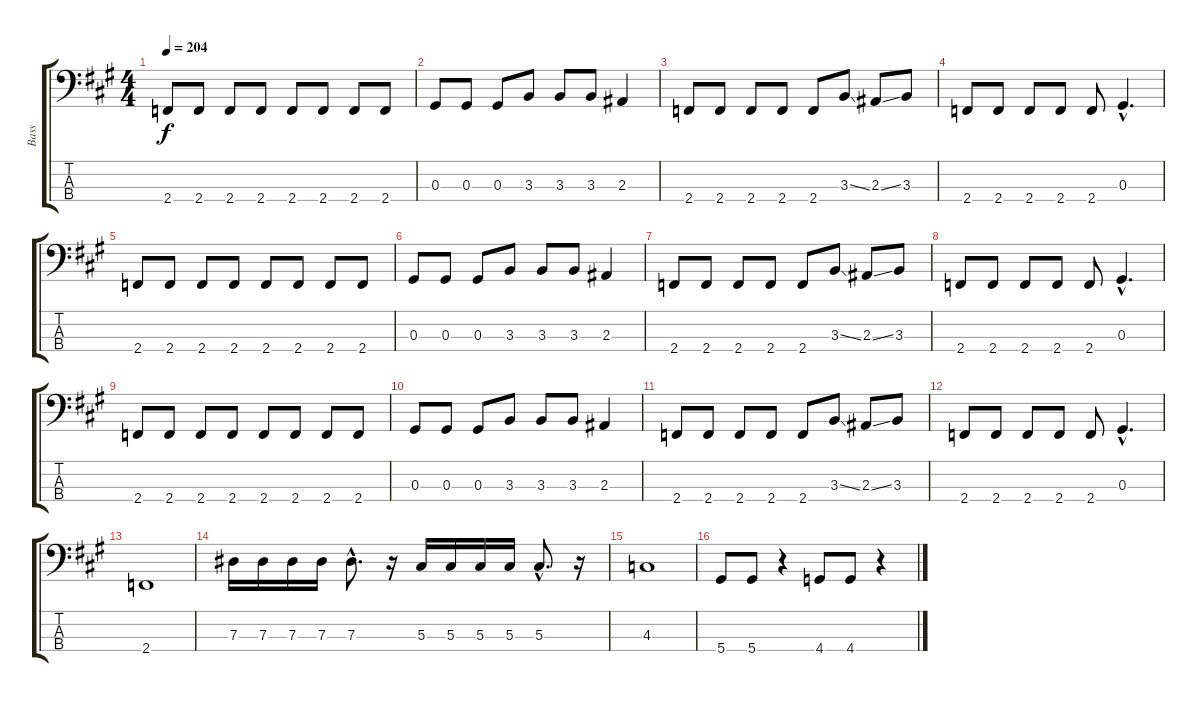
\track ("Bass" "Bass") {instrument electricbassfinger}
\staff {score tabs}
\tuning (Gb2 Db2 Ab1 Eb1) {hide}
\ts (4 4)
\tempo 204
\clef f4
\ks a
2.4.8{dy f} 2.4.8 2.4.8 2.4.8 2.4.8 2.4.8 2.4.8 2.4.8 |
0.3.8 0.3.8 0.3.8 3.3.8 3.3.8 3.3.8 2.3.4 |
2.4.8 2.4.8 2.4.8 2.4.8 2.4.8 3.3{ss}.8 2.3{ss}.8 3.3.8 |
2.4.8 2.4.8 2.4.8 2.4.8 2.4.8 0.3{hac}.4{d} |
2.4.8 2.4.8 2.4.8 2.4.8 2.4.8 2.4.8 2.4.8 2.4.8 |
0.3.8 0.3.8 0.3.8 3.3.8 3.3.8 3.3.8 2.3.4 |
2.4.8 2.4.8 2.4.8 2.4.8 2.4.8 3.3{ss}.8 2.3{ss}.8 3.3.8 |
2.4.8 2.4.8 2.4.8 2.4.8 2.4.8 0.3{hac}.4{d} |
2.4.8 2.4.8 2.4.8 2.4.8 2.4.8 2.4.8 2.4.8 2.4.8 |
0.3.8 0.3.8 0.3.8 3.3.8 3.3.8 3.3.8 2.3.4 |
2.4.8 2.4.8 2.4.8 2.4.8 2.4.8 3.3{ss}.8 2.3{ss}.8 3.3.8 |
2.4.8 2.4.8 2.4.8 2.4.8 2.4.8 0.3{hac}.4{d} |
2.4.1 |
7.3.16 7.3.16 7.3.16 7.3.16 7.3{hac}.8{d} r.16 5.3.16 5.3.16 5.3.16 5.3.16 5.3{hac}.8{d} r.16 |
4.3.1 |
5.4.8 5.4.8 r.4 4.4.8 4.4.8 r.4
